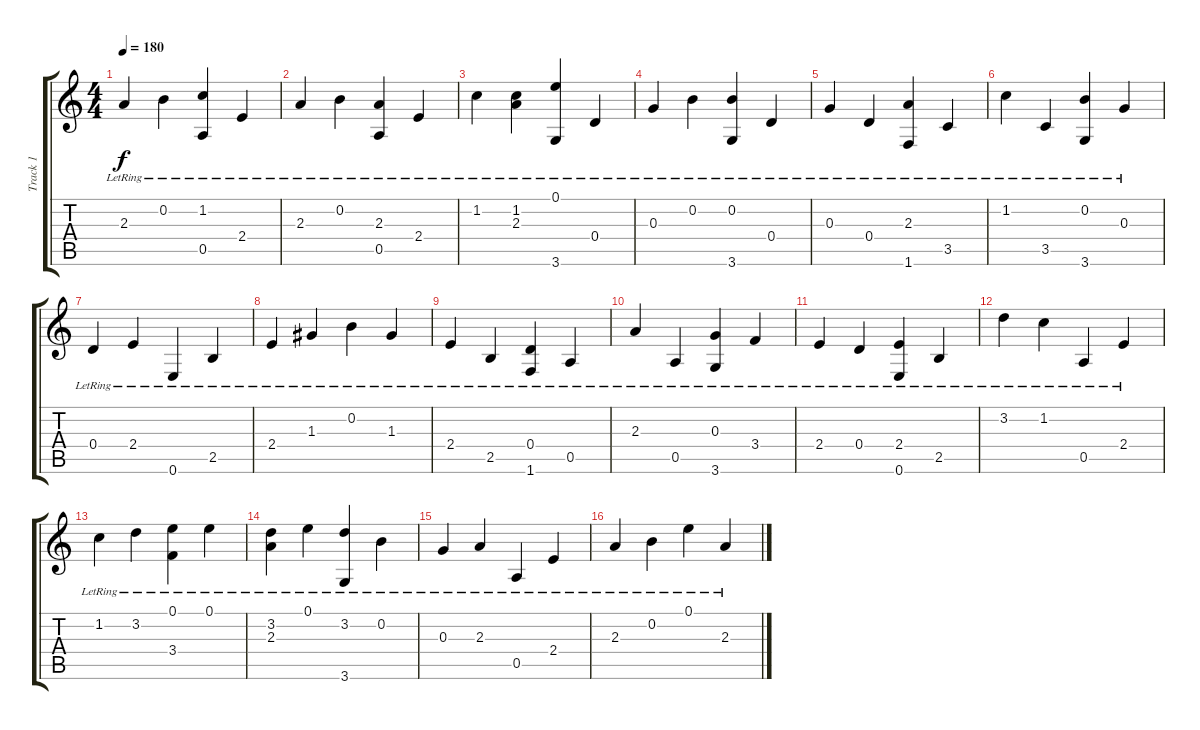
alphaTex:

\track ("Track 1" "Track 1") {instrument acousticguitarnylon}
\staff {score tabs}
\tuning (E4 B3 G3 D3 A2 E2) {hide}
\ts (4 4)
\tempo 180
\clef g2
\ks c
2.3{lr}.4{dy f} 0.2{lr}.4 (1.2{lr} 0.5{lr}).4 2.4{lr}.4 |
2.3{lr}.4 0.2{lr}.4 (2.3{lr} 0.5{lr}).4 2.4{lr}.4 |
1.2{lr}.4 (1.2{lr} 2.3{lr}).4 (0.1{lr} 3.6{lr}).4 0.4{lr}.4 |
0.3{lr}.4 0.2{lr}.4 (0.2{lr} 3.6{lr}).4 0.4{lr}.4 |
0.3{lr}.4 0.4{lr}.4 (2.3{lr} 1.6{lr}).4 3.5{lr}.4 |
1.2{lr}.4 3.5{lr}.4 (0.2{lr} 3.6{lr}).4 0.3{lr}.4 |
0.4{lr}.4 2.4{lr}.4 0.6{lr}.4 2.5{lr}.4 |
2.4{lr}.4 1.3{lr}.4 0.2{lr}.4 1.3{lr}.4 |
2.4{lr}.4 2.5{lr}.4 (0.4{lr} 1.6{lr}).4 0.5{lr}.4 |
2.3{lr}.4 0.5{lr}.4 (0.3{lr} 3.6{lr}).4 3.4{lr}.4 |
2.4{lr}.4 0.4{lr}.4 (2.4{lr} 0.6{lr}).4 2.5{lr}.4 |
3.2{lr}.4 1.2{lr}.4 0.5{lr}.4 2.4{lr}.4 |
1.2{lr}.4 3.2{lr}.4 (0.1{lr} 3.4{lr}).4 0.1{lr}.4 |
(3.2{lr} 2.3{lr}).4 0.1{lr}.4 (3.2{lr} 3.6{lr}).4 0.2{lr}.4 |
0.3{lr}.4 2.3{lr}.4 0.5{lr}.4 2.4{lr}.4 |
2.3{lr}.4 0.2{lr}.4 0.1{lr}.4 2.3{lr}.4
